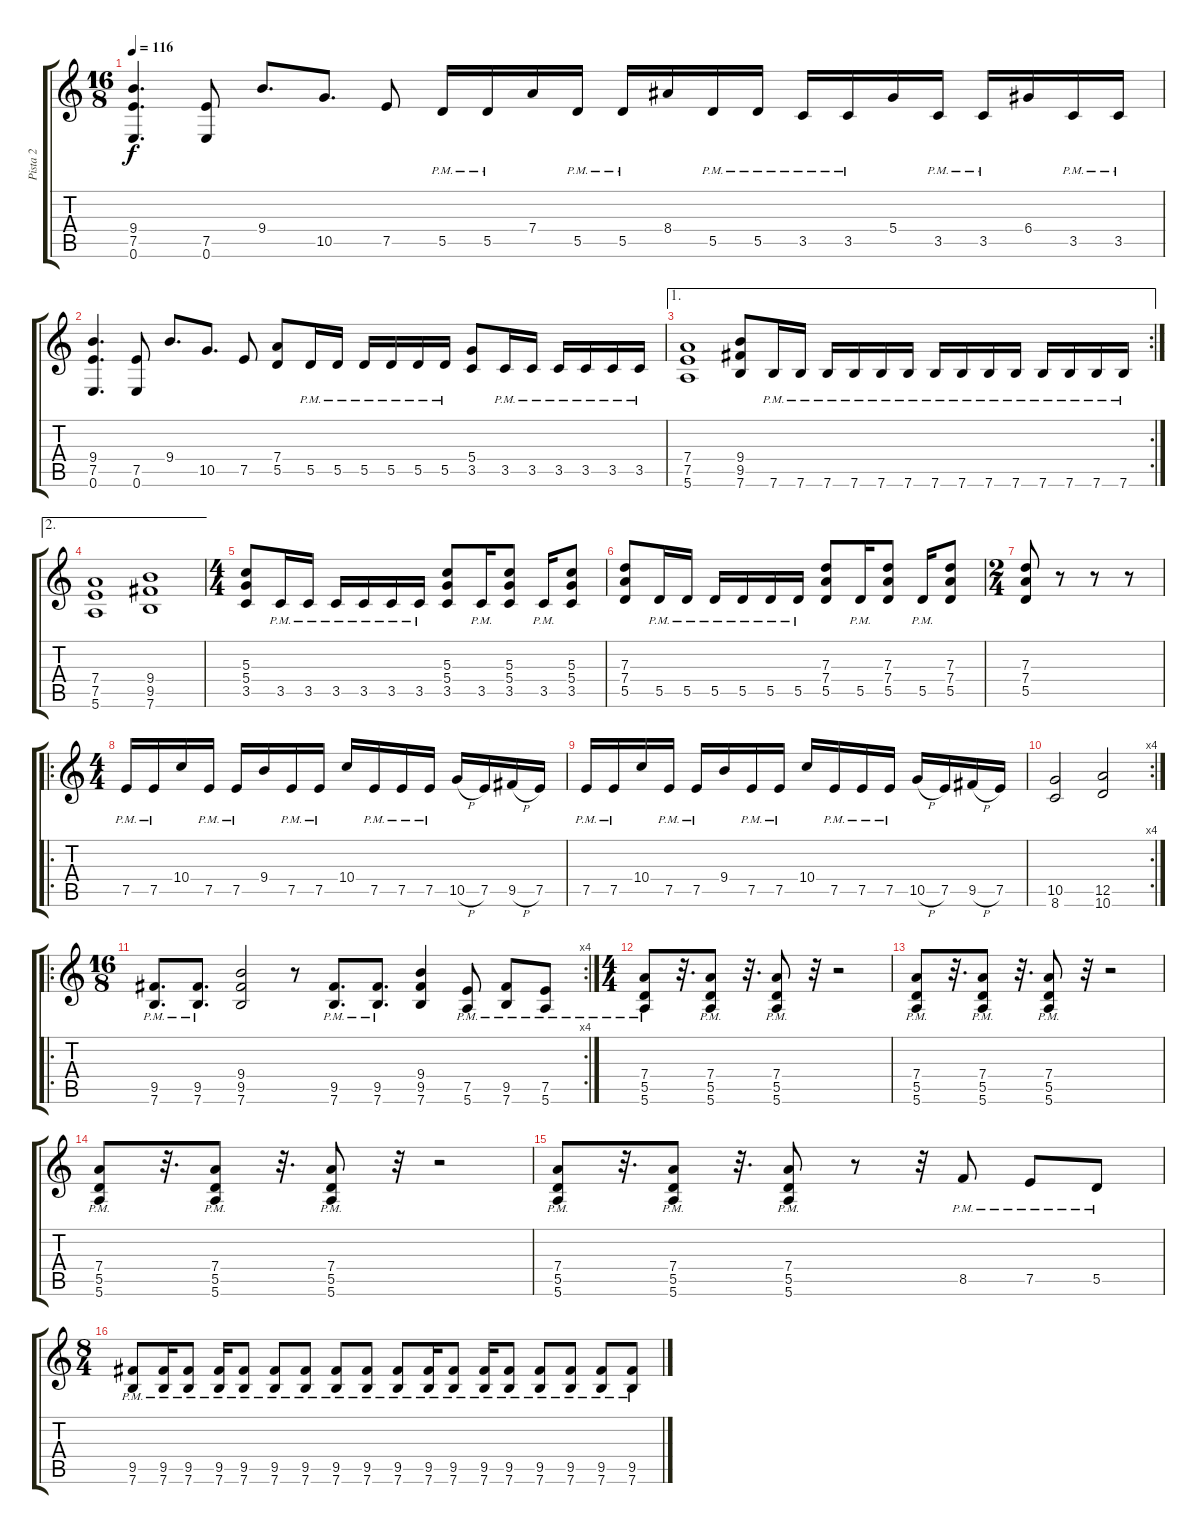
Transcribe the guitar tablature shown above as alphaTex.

\track ("Pista 2" "Pista 2") {instrument overdrivenguitar}
\staff {score tabs}
\tuning (E4 B3 G3 D3 A2 E2) {hide}
\ts (16 8)
\tempo 116
\clef g2
\ks c
(9.4 7.5 0.6).4{d dy f} (7.5 0.6).8 9.4.8{d} 10.5.8{d} 7.5.8 5.5{pm}.16 5.5{pm}.16 7.4.16 5.5{pm}.16 5.5{pm}.16 8.4.16 5.5{pm}.16 5.5{pm}.16 3.5{pm}.16 3.5{pm}.16 5.4.16 3.5{pm}.16 3.5{pm}.16 6.4.16 3.5{pm}.16 3.5{pm}.16 |
(9.4 7.5 0.6).4{d} (7.5 0.6).8 9.4.8{d} 10.5.8{d} 7.5.8 (7.4 5.5).8 5.5{pm}.16 5.5{pm}.16 5.5{pm}.16 5.5{pm}.16 5.5{pm}.16 5.5{pm}.16 (5.4 3.5).8 3.5{pm}.16 3.5{pm}.16 3.5{pm}.16 3.5{pm}.16 3.5{pm}.16 3.5{pm}.16 |
\ae 1
\rc 2
(7.4 7.5 5.6).1 (9.4 9.5 7.6).8 7.6{pm}.16 7.6{pm}.16 7.6{pm}.16 7.6{pm}.16 7.6{pm}.16 7.6{pm}.16 7.6{pm}.16 7.6{pm}.16 7.6{pm}.16 7.6{pm}.16 7.6{pm}.16 7.6{pm}.16 7.6{pm}.16 7.6{pm}.16 |
\ae 2
(7.4 7.5 5.6).1 (9.4 9.5 7.6).1 |
\ts (4 4)
(5.3 5.4 3.5).8 3.5{pm}.16 3.5{pm}.16 3.5{pm}.16 3.5{pm}.16 3.5{pm}.16 3.5{pm}.16 (5.3 5.4 3.5).8 3.5{pm}.16 (5.3 5.4 3.5).8 3.5{pm}.16 (5.3 5.4 3.5).8 |
(7.3 7.4 5.5).8 5.5{pm}.16 5.5{pm}.16 5.5{pm}.16 5.5{pm}.16 5.5{pm}.16 5.5{pm}.16 (7.3 7.4 5.5).8 5.5{pm}.16 (7.3 7.4 5.5).8 5.5{pm}.16 (7.3 7.4 5.5).8 |
\ts (2 4)
(7.3 7.4 5.5).8 r.8 r.8 r.8 |
\ro
\ts (4 4)
7.5{pm}.16 7.5{pm}.16 10.4.16 7.5{pm}.16 7.5{pm}.16 9.4.16 7.5{pm}.16 7.5{pm}.16 10.4.16 7.5{pm}.16 7.5{pm}.16 7.5{pm}.16 10.5{h}.16 7.5.16 9.5{h}.16 7.5.16 |
7.5{pm}.16 7.5{pm}.16 10.4.16 7.5{pm}.16 7.5{pm}.16 9.4.16 7.5{pm}.16 7.5{pm}.16 10.4.16 7.5{pm}.16 7.5{pm}.16 7.5{pm}.16 10.5{h}.16 7.5.16 9.5{h}.16 7.5.16 |
\rc 4
(10.5 8.6).2 (12.5 10.6).2 |
\ro
\rc 4
\ts (16 8)
(9.5{pm} 7.6{pm}).8{d} (9.5{pm} 7.6{pm}).8{d} (9.4 9.5 7.6).2 r.8 (9.5{pm} 7.6{pm}).8{d} (9.5{pm} 7.6{pm}).8{d} (9.4 9.5 7.6).4 (7.5{pm} 5.6{pm}).8 (9.5{pm} 7.6{pm}).8 (7.5{pm} 5.6{pm}).8 |
\ts (4 4)
(7.4{pm} 5.5{pm} 5.6{pm}).8 r.32{d} (7.4{pm} 5.5{pm} 5.6{pm}).8 r.32{d} (7.4{pm} 5.5{pm} 5.6{pm}).8 r.32 r.2 |
(7.4{pm} 5.5{pm} 5.6{pm}).8 r.32{d} (7.4{pm} 5.5{pm} 5.6{pm}).8 r.32{d} (7.4{pm} 5.5{pm} 5.6{pm}).8 r.32 r.2 |
(7.4{pm} 5.5{pm} 5.6{pm}).8 r.32{d} (7.4{pm} 5.5{pm} 5.6{pm}).8 r.32{d} (7.4{pm} 5.5{pm} 5.6{pm}).8 r.32 r.2 |
(7.4{pm} 5.5{pm} 5.6{pm}).8 r.32{d} (7.4{pm} 5.5{pm} 5.6{pm}).8 r.32{d} (7.4{pm} 5.5{pm} 5.6{pm}).8 r.8 r.32 8.5{pm}.8 7.5{pm}.8 5.5{pm}.8 |
\ts (8 4)
(9.5{pm} 7.6{pm}).8 (9.5{pm} 7.6{pm}).16 (9.5{pm} 7.6{pm}).8 (9.5{pm} 7.6{pm}).16 (9.5{pm} 7.6{pm}).8 (9.5{pm} 7.6{pm}).8 (9.5{pm} 7.6{pm}).8 (9.5{pm} 7.6{pm}).8 (9.5{pm} 7.6{pm}).8 (9.5{pm} 7.6{pm}).8 (9.5{pm} 7.6{pm}).16 (9.5{pm} 7.6{pm}).8 (9.5{pm} 7.6{pm}).16 (9.5{pm} 7.6{pm}).8 (9.5{pm} 7.6{pm}).8 (9.5{pm} 7.6{pm}).8 (9.5{pm} 7.6{pm}).8 (9.5{pm} 7.6{pm}).8
